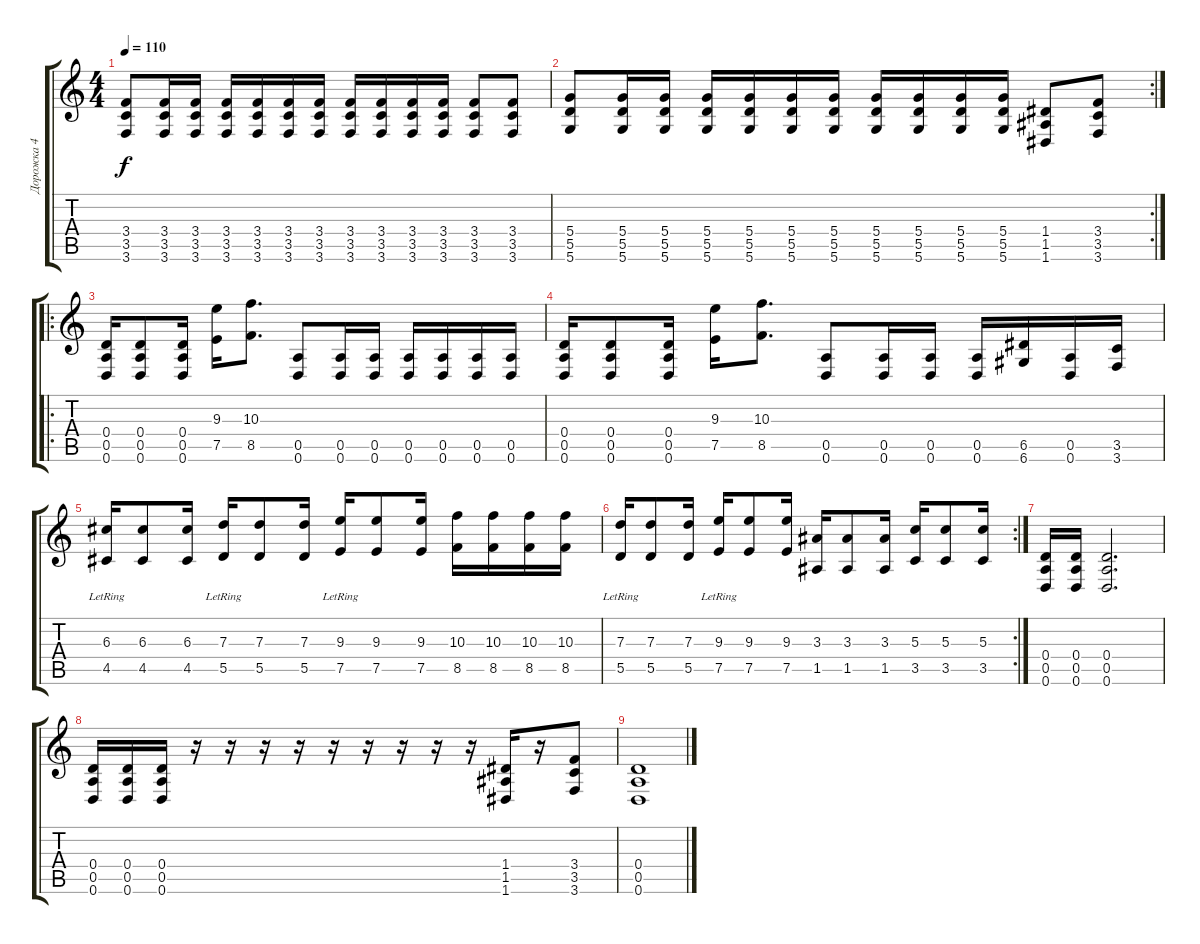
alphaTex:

\track ("Дорожка 4" "Дорожка 4") {instrument distortionguitar}
\staff {score tabs}
\tuning (E4 B3 G3 D3 A2 D2) {hide}
\ts (4 4)
\tempo 110
\clef g2
\ks c
(3.4 3.5 3.6).8{dy f} (3.4 3.5 3.6).16 (3.4 3.5 3.6).16 (3.4 3.5 3.6).16 (3.4 3.5 3.6).16 (3.4 3.5 3.6).16 (3.4 3.5 3.6).16 (3.4 3.5 3.6).16 (3.4 3.5 3.6).16 (3.4 3.5 3.6).16 (3.4 3.5 3.6).16 (3.4 3.5 3.6).8 (3.4 3.5 3.6).8 |
\rc 2
(5.4 5.5 5.6).8 (5.4 5.5 5.6).16 (5.4 5.5 5.6).16 (5.4 5.5 5.6).16 (5.4 5.5 5.6).16 (5.4 5.5 5.6).16 (5.4 5.5 5.6).16 (5.4 5.5 5.6).16 (5.4 5.5 5.6).16 (5.4 5.5 5.6).16 (5.4 5.5 5.6).16 (1.4 1.5 1.6).8 (3.4 3.5 3.6).8 |
\ro
(0.4 0.5 0.6).16{volume 15 balance 16} (0.4 0.5 0.6).8 (0.4 0.5 0.6).16 (9.3 7.5).16 (10.3 8.5).8{d} (0.5 0.6).8 (0.5 0.6).16 (0.5 0.6).16 (0.5 0.6).16 (0.5 0.6).16 (0.5 0.6).16 (0.5 0.6).16 |
(0.4 0.5 0.6).16{volume 15 balance 16} (0.4 0.5 0.6).8 (0.4 0.5 0.6).16 (9.3 7.5).16 (10.3 8.5).8{d} (0.5 0.6).8 (0.5 0.6).16 (0.5 0.6).16 (0.5 0.6).16 (6.5 6.6).16 (0.5 0.6).16 (3.5 3.6).16 |
(6.3 4.5{lr}).16 (6.3 4.5).8 (6.3 4.5).16 (7.3 5.5{lr}).16 (7.3 5.5).8 (7.3 5.5).16 (9.3 7.5{lr}).16 (9.3 7.5).8 (9.3 7.5).16 (10.3 8.5).16 (10.3 8.5).16 (10.3 8.5).16 (10.3 8.5).16 |
\rc 2
(7.3 5.5{lr}).16 (7.3 5.5).8 (7.3 5.5).16 (9.3 7.5{lr}).16 (9.3 7.5).8 (9.3 7.5).16 (3.3 1.5).16 (3.3 1.5).8 (3.3 1.5).16 (5.3 3.5).16 (5.3 3.5).8 (5.3 3.5).16 |
(0.4 0.5 0.6).16 (0.4 0.5 0.6).16 (0.4 0.5 0.6).2{d} |
(0.4 0.5 0.6).16 (0.4 0.5 0.6).16 (0.4 0.5 0.6).16 r.16 r.16 r.16 r.16 r.16 r.16 r.16 r.16 r.16 (1.4 1.5 1.6).16 r.16 (3.4 3.5 3.6).8 |
(0.4 0.5 0.6).1{volume 14 balance 9}
